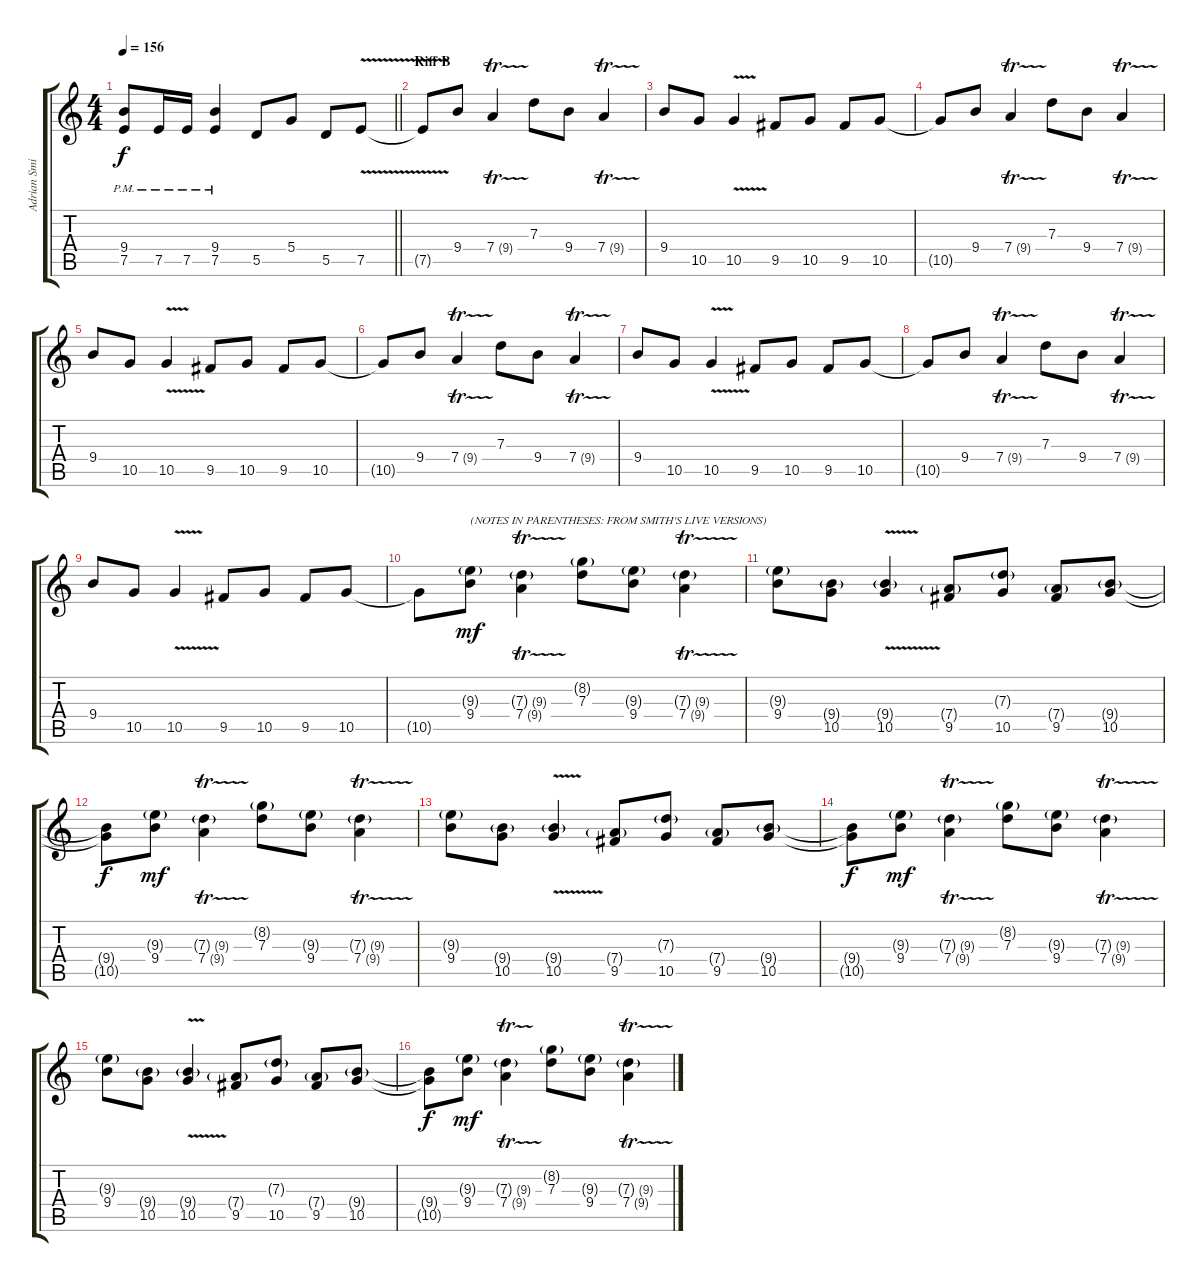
\track ("Adrian Smith" "Adrian Smi") {instrument overdrivenguitar}
\staff {score tabs}
\tuning (E4 B3 G3 D3 A2 E2) {hide}
\ts (4 4)
\tempo 156
\clef g2
\barLineRight lightlight
\ks c
(9.4{pm} 7.5{pm}).8{dy f} 7.5{pm}.16 7.5{pm}.16 (9.4{pm} 7.5{pm}).4 5.5.8 5.4.8 5.5.8 7.5{v}.8 |
\section ("" "Riff B")
7.5{t}.8 9.4.8 7.4{tr (9 32)}.4 7.3.8 9.4.8 7.4{tr (9 32)}.4 |
9.4.8 10.5.8 10.5{v}.4 9.5.8 10.5.8 9.5.8 10.5.8 |
10.5{t}.8 9.4.8 7.4{tr (9 32)}.4 7.3.8 9.4.8 7.4{tr (9 32)}.4 |
9.4.8 10.5.8 10.5{v}.4 9.5.8 10.5.8 9.5.8 10.5.8 |
10.5{t}.8 9.4.8 7.4{tr (9 32)}.4 7.3.8 9.4.8 7.4{tr (9 32)}.4 |
9.4.8 10.5.8 10.5{v}.4 9.5.8 10.5.8 9.5.8 10.5.8 |
10.5{t}.8 9.4.8 7.4{tr (9 32)}.4 7.3.8 9.4.8 7.4{tr (9 32)}.4 |
9.4.8 10.5.8 10.5{v}.4 9.5.8 10.5.8 9.5.8 10.5.8 |
10.5{t}.8 (9.3{g} 9.4).8{txt "(NOTES IN PARENTHESES: FROM SMITH'S LIVE VERSIONS)" dy mf} (7.3{tr (9 32) g} 7.4{tr (9 32)}).4 (8.2{g} 7.3).8 (9.3{g} 9.4).8 (7.3{tr (9 32) g} 7.4{tr (9 32)}).4 |
(9.3{g} 9.4).8 (9.4{g} 10.5).8 (9.4{v g} 10.5{v}).4 (7.4{g} 9.5).8 (7.3{g} 10.5).8 (7.4{g} 9.5).8 (9.4{g} 10.5).8 |
(9.4{t} 10.5{t}).8{dy f} (9.3{g} 9.4).8{dy mf} (7.3{tr (9 32) g} 7.4{tr (9 32)}).4 (8.2{g} 7.3).8 (9.3{g} 9.4).8 (7.3{tr (9 32) g} 7.4{tr (9 32)}).4 |
(9.3{g} 9.4).8 (9.4{g} 10.5).8 (9.4{v g} 10.5{v}).4 (7.4{g} 9.5).8 (7.3{g} 10.5).8 (7.4{g} 9.5).8 (9.4{g} 10.5).8 |
(9.4{t} 10.5{t}).8{dy f} (9.3{g} 9.4).8{dy mf} (7.3{tr (9 32) g} 7.4{tr (9 32)}).4 (8.2{g} 7.3).8 (9.3{g} 9.4).8 (7.3{tr (9 32) g} 7.4{tr (9 32)}).4 |
(9.3{g} 9.4).8 (9.4{g} 10.5).8 (9.4{v g} 10.5{v}).4 (7.4{g} 9.5).8 (7.3{g} 10.5).8 (7.4{g} 9.5).8 (9.4{g} 10.5).8 |
(9.4{t} 10.5{t}).8{dy f} (9.3{g} 9.4).8{dy mf} (7.3{tr (9 32) g} 7.4{tr (9 32)}).4 (8.2{g} 7.3).8 (9.3{g} 9.4).8 (7.3{tr (9 32) g} 7.4{tr (9 32)}).4
